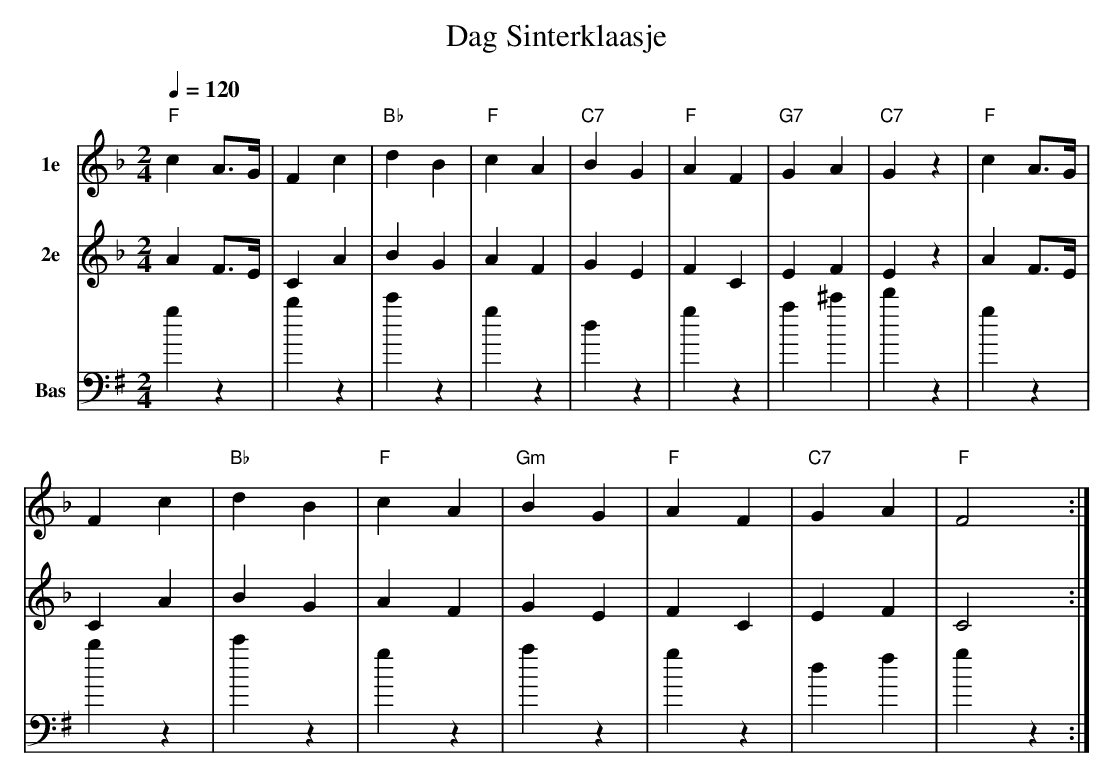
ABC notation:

X:1
T:Dag Sinterklaasje
Q:1/4=120
V:1 name="1e" program=21
V:2 name="2e" program=21
V:3 name="Bas"  clef=bass transposition=-2 program=58
V:1 name="1e" program=21
M:2/4
L:1/8
K:F
"F"c2 A3/2G/ | F2 c2 | "Bb"d2 B2 | "F"c2 A2 | "C7"B2 G2 | "F"A2 F2 | "G7"G2 A2 | "C7"G2 z2 | "F"c2 A3/2G/ |
F2 c2 | "Bb"d2 B2 | "F"c2 A2 | "Gm"B2 G2 | "F"A2 F2 | "C7"G2 A2 | "F"F4 :|
V:2 name="2e" program=21
M:2/4
L:1/8
K:F
A2 F3/2E/ | C2 A2 | B2 G2 | A2 F2 | G2 E2 | F2 C2 | E2 F2 | E2 z2 | A2 F3/2E/ |
C2 A2 | B2 G2 | A2 F2 | G2 E2 | F2 C2 | E2 F2 | C4 :|
V:3 name="Bas"  clef=bass transposition=-2 program=58
M:2/4
L:1/8
K:G
g2 z2 | b2 z2 | c'2 z2 | g2 z2 | d2 z2 | g2 z2 | a2 ^c'2 | d'2 z2 | g2 z2 |
b2 z2 | c'2 z2 | g2 z2 | a2 z2 | g2 z2 | d2 f2 | g2 z2 :|
